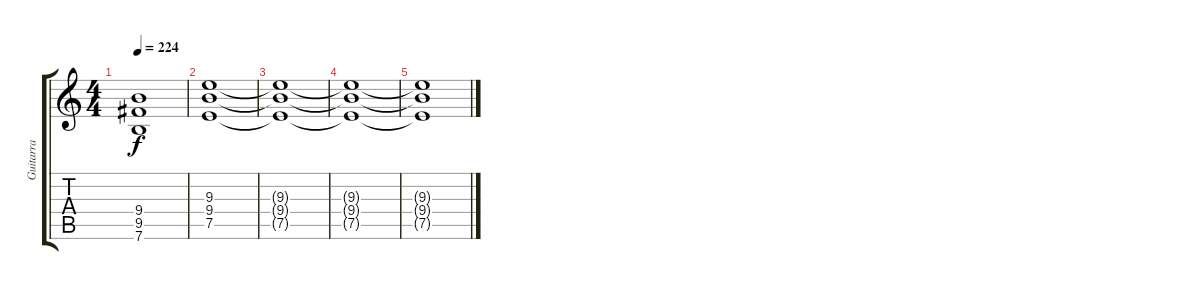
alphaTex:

\track ("Guitarra" "Guitarra") {instrument electricguitarjazz}
\staff {score tabs}
\tuning (E4 B3 G3 D3 A2 E2) {hide}
\ts (4 4)
\tempo 224
\clef g2
\ks c
(9.4{t} 9.5{t} 7.6{t}).1{dy f} |
(9.3 9.4 7.5).1 |
(9.3{t} 9.4{t} 7.5{t}).1 |
(9.3{t} 9.4{t} 7.5{t}).1 |
(9.3{t} 9.4{t} 7.5{t}).1
